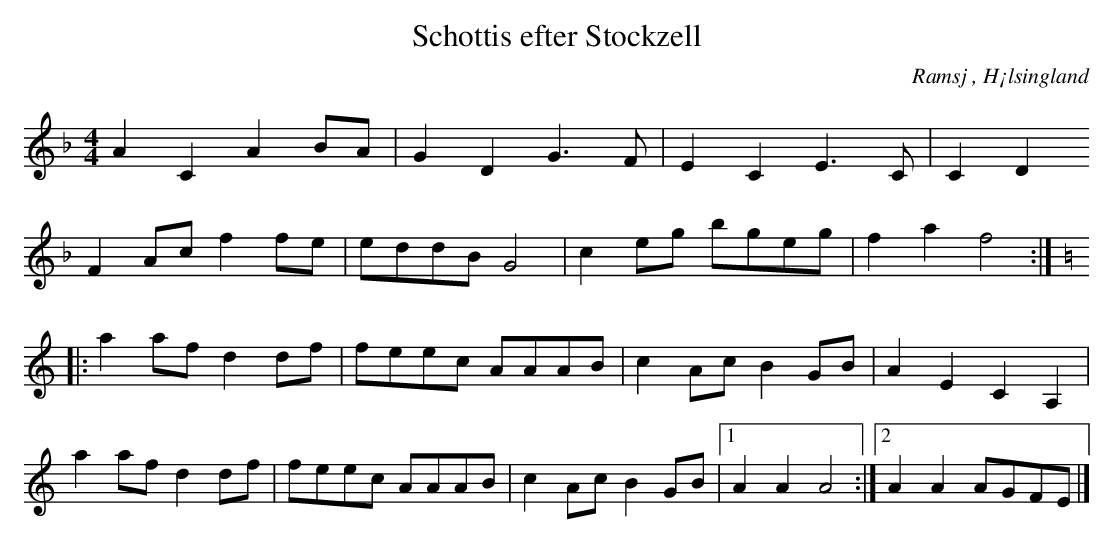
X:1
T: Schottis efter Stockzell
O: Ramsj , H¡lsingland
M: 4/4
L: 1/8
K: F
A2 C2 A2 BA|G2 D2 G2>F2|E2 C2 E2>C2|C2 D2
F2 Ac f2 fe|eddB G4|c2 eg bgeg|f2 a2 f4:|
|:[K: Am] a2 af d2 df|feec AAAB|c2 Ac B2GB|A2 E2 C2 A,2|
a2 af d2 df|feec AAAB|c2 Ac B2GB|[1 A2 A2 A4:|[2 A2 A2 AGFE|]
